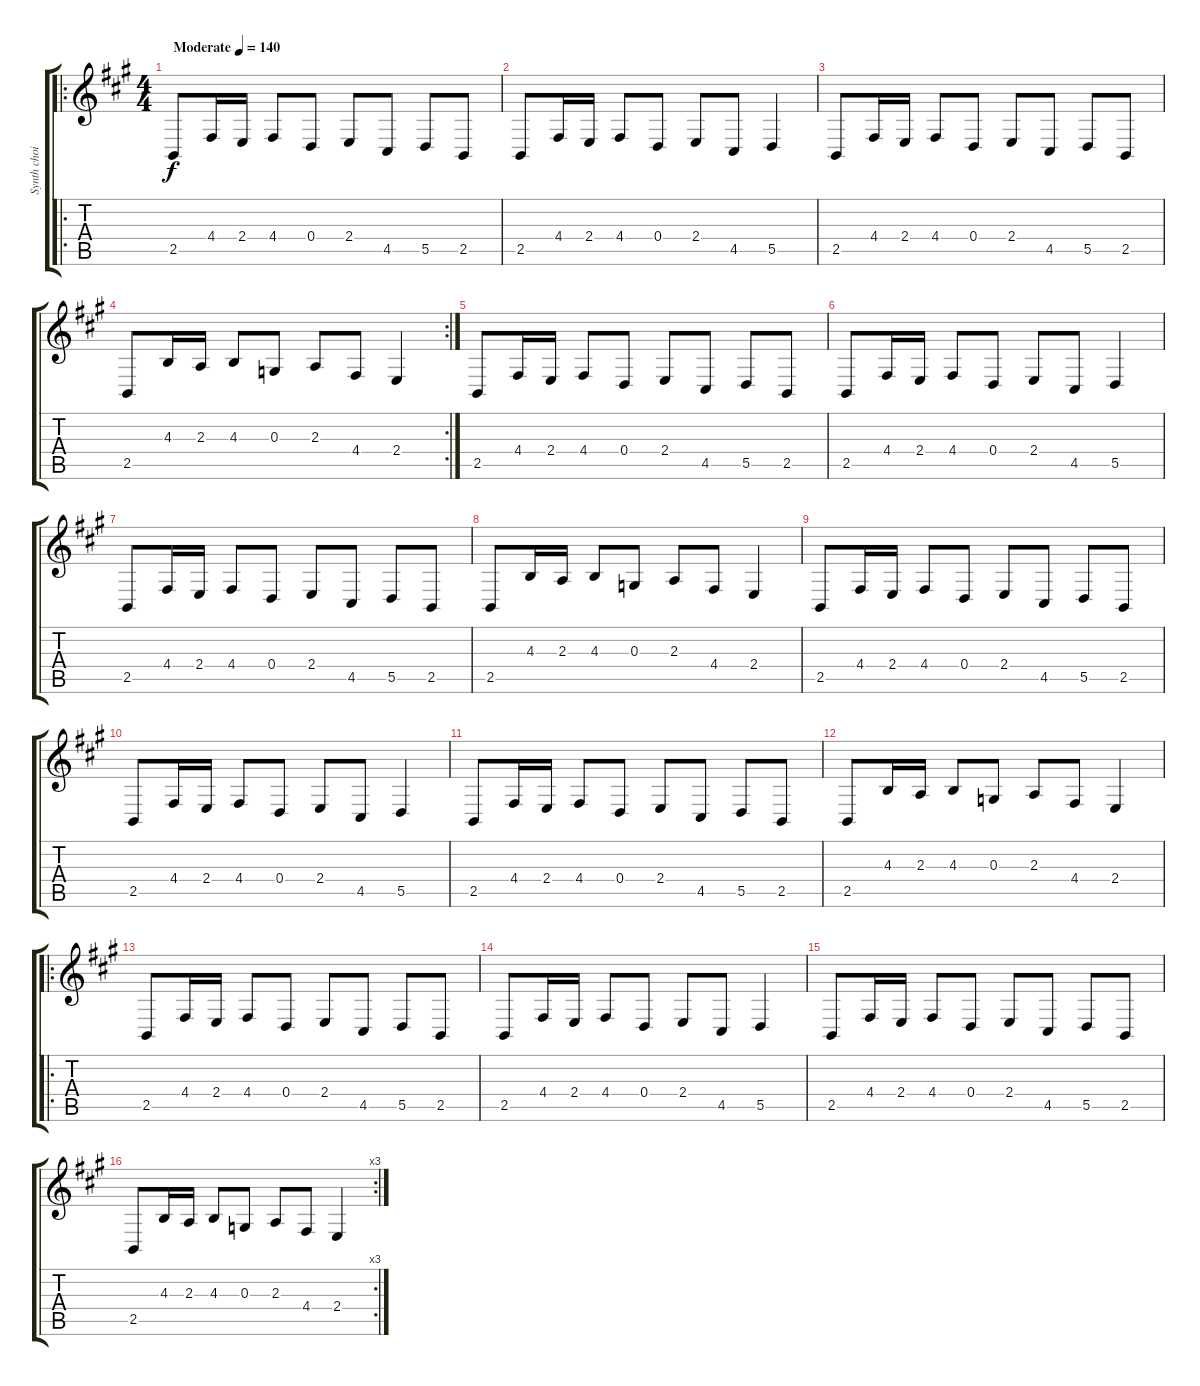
\track ("Synth choir" "Synth choi") {instrument pad4choir}
\staff {score tabs}
\tuning (E4 B3 G3 D3 A2 E2) {hide}
\ro
\ts (4 4)
\tempo (140 "Moderate")
\clef g2
\ks f#minor
2.5.8{dy f instrument pad4choir} 4.4.16 2.4.16 4.4.8 0.4.8 2.4.8 4.5.8 5.5.8 2.5.8 |
2.5.8 4.4.16 2.4.16 4.4.8 0.4.8 2.4.8 4.5.8 5.5.4 |
2.5.8 4.4.16 2.4.16 4.4.8 0.4.8 2.4.8 4.5.8 5.5.8 2.5.8 |
\rc 2
2.5.8 4.3.16 2.3.16 4.3.8 0.3.8 2.3.8 4.4.8 2.4.4 |
2.5.8 4.4.16 2.4.16 4.4.8 0.4.8 2.4.8 4.5.8 5.5.8 2.5.8 |
2.5.8 4.4.16 2.4.16 4.4.8 0.4.8 2.4.8 4.5.8 5.5.4 |
2.5.8 4.4.16 2.4.16 4.4.8 0.4.8 2.4.8 4.5.8 5.5.8 2.5.8 |
2.5.8 4.3.16 2.3.16 4.3.8 0.3.8 2.3.8 4.4.8 2.4.4 |
2.5.8 4.4.16 2.4.16 4.4.8 0.4.8 2.4.8 4.5.8 5.5.8 2.5.8 |
2.5.8 4.4.16 2.4.16 4.4.8 0.4.8 2.4.8 4.5.8 5.5.4 |
2.5.8 4.4.16 2.4.16 4.4.8 0.4.8 2.4.8 4.5.8 5.5.8 2.5.8 |
2.5.8 4.3.16 2.3.16 4.3.8 0.3.8 2.3.8 4.4.8 2.4.4 |
\ro
2.5.8 4.4.16 2.4.16 4.4.8 0.4.8 2.4.8 4.5.8 5.5.8 2.5.8 |
2.5.8 4.4.16 2.4.16 4.4.8 0.4.8 2.4.8 4.5.8 5.5.4 |
2.5.8 4.4.16 2.4.16 4.4.8 0.4.8 2.4.8 4.5.8 5.5.8 2.5.8 |
\rc 3
2.5.8 4.3.16 2.3.16 4.3.8 0.3.8 2.3.8 4.4.8 2.4.4
